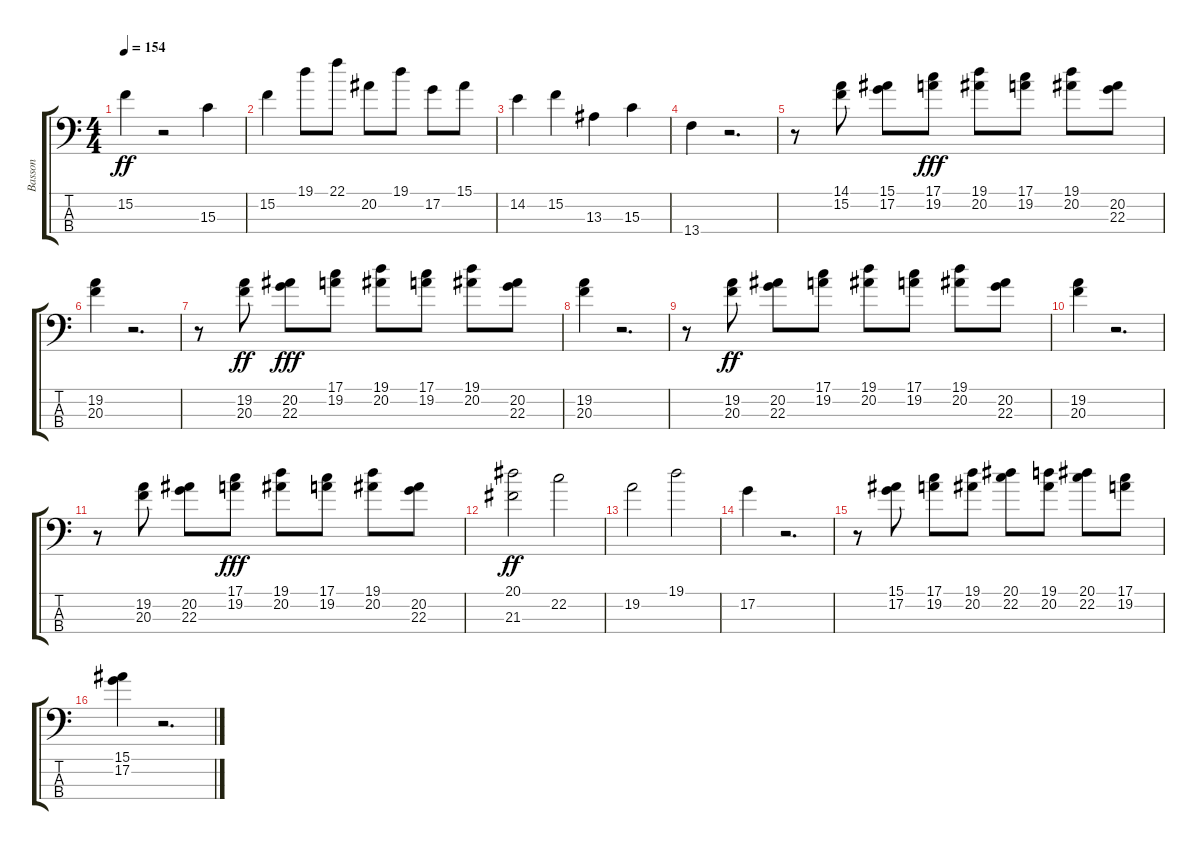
\track ("Basson" "Basson") {instrument fretlessbass}
\staff {score tabs}
\tuning (G2 D2 A1 E1) {hide}
\ts (4 4)
\tempo 154
\clef f4
\ks c
15.2.4{dy ff} r.2 15.3.4 |
15.2.4 19.1.8 22.1.8 20.2.8 19.1.8 17.2.8 15.1.8 |
14.2.4 15.2.4 13.3.4 15.3.4 |
13.4.4 r.2{d} |
r.8 (14.1 15.2).8 (15.1 17.2).8 (17.1 19.2).8{dy fff} (19.1 20.2).8 (17.1 19.2).8 (19.1 20.2).8 (20.2 22.3).8 |
(19.2 20.3).4 r.2{d} |
r.8 (19.2 20.3).8{dy ff} (20.2 22.3).8{dy fff} (17.1 19.2).8 (19.1 20.2).8 (17.1 19.2).8 (19.1 20.2).8 (20.2 22.3).8 |
(19.2 20.3).4 r.2{d} |
r.8 (19.2 20.3).8{dy ff} (20.2 22.3).8 (17.1 19.2).8 (19.1 20.2).8 (17.1 19.2).8 (19.1 20.2).8 (20.2 22.3).8 |
(19.2 20.3).4 r.2{d} |
r.8 (19.2 20.3).8 (20.2 22.3).8 (17.1 19.2).8{dy fff} (19.1 20.2).8 (17.1 19.2).8 (19.1 20.2).8 (20.2 22.3).8 |
(20.1 21.3).2{dy ff} 22.2.2 |
19.2.2 19.1.2 |
17.2.4 r.2{d} |
r.8 (15.1 17.2).8 (17.1 19.2).8 (19.1 20.2).8 (20.1 22.2).8 (19.1 20.2).8 (20.1 22.2).8 (17.1 19.2).8 |
(15.1 17.2).4 r.2{d}
